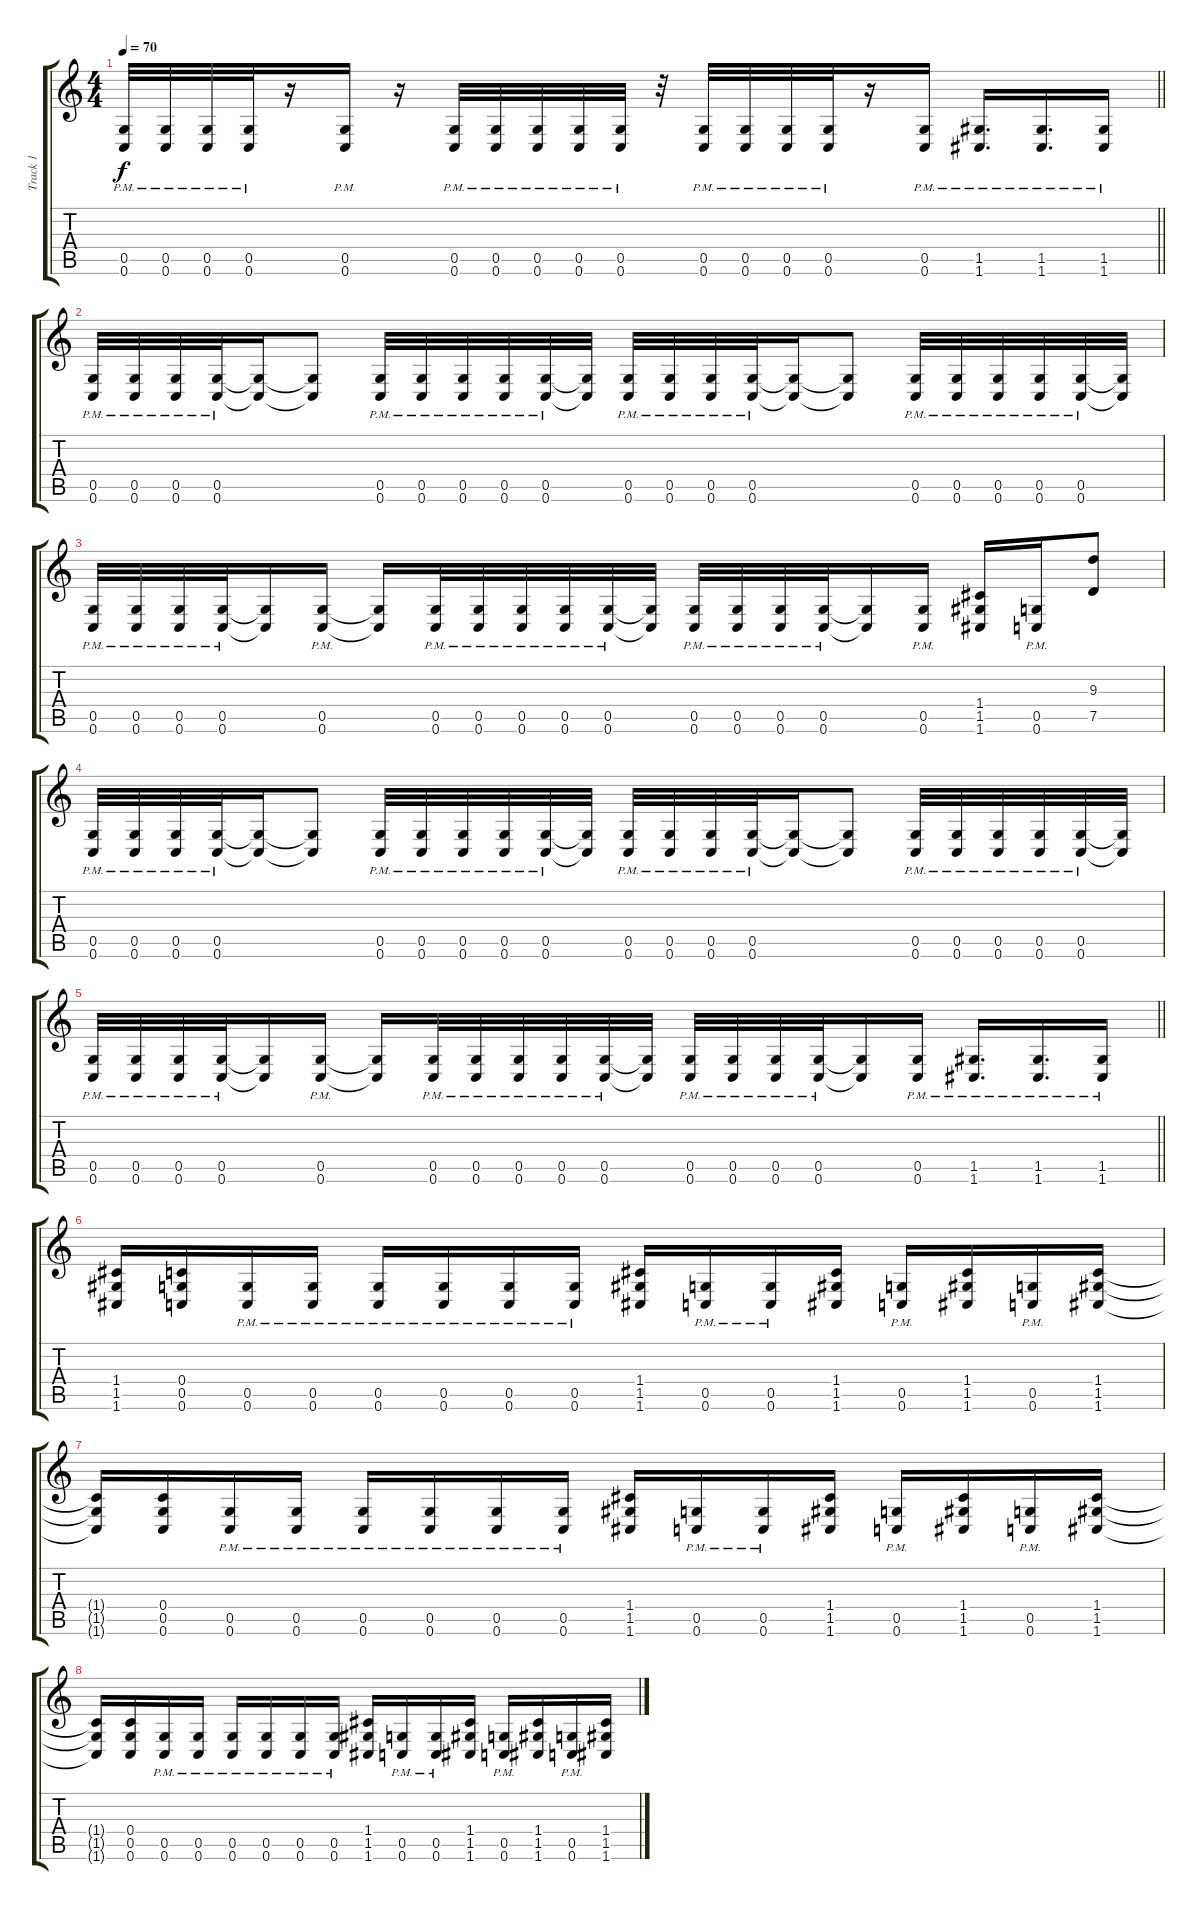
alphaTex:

\track ("Track 1" "Track 1") {instrument distortionguitar}
\staff {score tabs}
\tuning (D4 A3 F3 C3 G2 C2) {hide}
\ts (4 4)
\tempo 70
\clef g2
\barLineRight lightlight
\ks c
(0.5{pm} 0.6{pm}).32{dy f} (0.5{pm} 0.6{pm}).32 (0.5{pm} 0.6{pm}).32 (0.5{pm} 0.6{pm}).32 r.16 (0.5{pm} 0.6{pm}).16 r.16 (0.5{pm} 0.6{pm}).32 (0.5{pm} 0.6{pm}).32 (0.5{pm} 0.6{pm}).32 (0.5{pm} 0.6{pm}).32 (0.5{pm} 0.6{pm}).32 r.32 (0.5{pm} 0.6{pm}).32 (0.5{pm} 0.6{pm}).32 (0.5{pm} 0.6{pm}).32 (0.5{pm} 0.6{pm}).32 r.16 (0.5{pm} 0.6{pm}).16 (1.5{pm} 1.6{pm}).16{d} (1.5{pm} 1.6{pm}).16{d} (1.5{pm} 1.6{pm}).16 |
\section ("" "")
(0.5{pm} 0.6{pm}).32 (0.5{pm} 0.6{pm}).32 (0.5{pm} 0.6{pm}).32 (0.5{pm} 0.6{pm}).32 (0.5{t} 0.6{t}).16 (0.5{t} 0.6{t}).8 (0.5{pm} 0.6{pm}).32 (0.5{pm} 0.6{pm}).32 (0.5{pm} 0.6{pm}).32 (0.5{pm} 0.6{pm}).32 (0.5{pm} 0.6{pm}).32 (0.5{t} 0.6{t}).32 (0.5{pm} 0.6{pm}).32 (0.5{pm} 0.6{pm}).32 (0.5{pm} 0.6{pm}).32 (0.5{pm} 0.6{pm}).32 (0.5{t} 0.6{t}).16 (0.5{t} 0.6{t}).8 (0.5{pm} 0.6{pm}).32 (0.5{pm} 0.6{pm}).32 (0.5{pm} 0.6{pm}).32 (0.5{pm} 0.6{pm}).32 (0.5{pm} 0.6{pm}).32 (0.5{t} 0.6{t}).32 |
(0.5{pm} 0.6{pm}).32 (0.5{pm} 0.6{pm}).32 (0.5{pm} 0.6{pm}).32 (0.5{pm} 0.6{pm}).32 (0.5{t} 0.6{t}).16 (0.5{pm} 0.6{pm}).16 (0.5{t} 0.6{t}).16 (0.5{pm} 0.6{pm}).32 (0.5{pm} 0.6{pm}).32 (0.5{pm} 0.6{pm}).32 (0.5{pm} 0.6{pm}).32 (0.5{pm} 0.6{pm}).32 (0.5{t} 0.6{t}).32 (0.5{pm} 0.6{pm}).32 (0.5{pm} 0.6{pm}).32 (0.5{pm} 0.6{pm}).32 (0.5{pm} 0.6{pm}).32 (0.5{t} 0.6{t}).16 (0.5{pm} 0.6{pm}).16 (1.4 1.5 1.6).16 (0.5{pm} 0.6{pm}).16 (9.3 7.5).8 |
(0.5{pm} 0.6{pm}).32 (0.5{pm} 0.6{pm}).32 (0.5{pm} 0.6{pm}).32 (0.5{pm} 0.6{pm}).32 (0.5{t} 0.6{t}).16 (0.5{t} 0.6{t}).8 (0.5{pm} 0.6{pm}).32 (0.5{pm} 0.6{pm}).32 (0.5{pm} 0.6{pm}).32 (0.5{pm} 0.6{pm}).32 (0.5{pm} 0.6{pm}).32 (0.5{t} 0.6{t}).32 (0.5{pm} 0.6{pm}).32 (0.5{pm} 0.6{pm}).32 (0.5{pm} 0.6{pm}).32 (0.5{pm} 0.6{pm}).32 (0.5{t} 0.6{t}).16 (0.5{t} 0.6{t}).8 (0.5{pm} 0.6{pm}).32 (0.5{pm} 0.6{pm}).32 (0.5{pm} 0.6{pm}).32 (0.5{pm} 0.6{pm}).32 (0.5{pm} 0.6{pm}).32 (0.5{t} 0.6{t}).32 |
\barLineRight lightlight
(0.5{pm} 0.6{pm}).32 (0.5{pm} 0.6{pm}).32 (0.5{pm} 0.6{pm}).32 (0.5{pm} 0.6{pm}).32 (0.5{t} 0.6{t}).16 (0.5{pm} 0.6{pm}).16 (0.5{t} 0.6{t}).16 (0.5{pm} 0.6{pm}).32 (0.5{pm} 0.6{pm}).32 (0.5{pm} 0.6{pm}).32 (0.5{pm} 0.6{pm}).32 (0.5{pm} 0.6{pm}).32 (0.5{t} 0.6{t}).32 (0.5{pm} 0.6{pm}).32 (0.5{pm} 0.6{pm}).32 (0.5{pm} 0.6{pm}).32 (0.5{pm} 0.6{pm}).32 (0.5{t} 0.6{t}).16 (0.5{pm} 0.6{pm}).16 (1.5{pm} 1.6{pm}).16{d} (1.5{pm} 1.6{pm}).16{d} (1.5{pm} 1.6{pm}).16 |
\section ("" "")
(1.4 1.5 1.6).16 (0.4 0.5 0.6).16 (0.5{pm} 0.6{pm}).16 (0.5{pm} 0.6{pm}).16 (0.5{pm} 0.6{pm}).16 (0.5{pm} 0.6{pm}).16 (0.5{pm} 0.6{pm}).16 (0.5{pm} 0.6{pm}).16 (1.4 1.5 1.6).16 (0.5{pm} 0.6{pm}).16 (0.5{pm} 0.6{pm}).16 (1.4 1.5 1.6).16 (0.5{pm} 0.6{pm}).16 (1.4 1.5 1.6).16 (0.5{pm} 0.6{pm}).16 (1.4 1.5 1.6).16 |
(1.4{t} 1.5{t} 1.6{t}).16 (0.4 0.5 0.6).16 (0.5{pm} 0.6{pm}).16 (0.5{pm} 0.6{pm}).16 (0.5{pm} 0.6{pm}).16 (0.5{pm} 0.6{pm}).16 (0.5{pm} 0.6{pm}).16 (0.5{pm} 0.6{pm}).16 (1.4 1.5 1.6).16 (0.5{pm} 0.6{pm}).16 (0.5{pm} 0.6{pm}).16 (1.4 1.5 1.6).16 (0.5{pm} 0.6{pm}).16 (1.4 1.5 1.6).16 (0.5{pm} 0.6{pm}).16 (1.4 1.5 1.6).16 |
(1.4{t} 1.5{t} 1.6{t}).16 (0.4 0.5 0.6).16 (0.5{pm} 0.6{pm}).16 (0.5{pm} 0.6{pm}).16 (0.5{pm} 0.6{pm}).16 (0.5{pm} 0.6{pm}).16 (0.5{pm} 0.6{pm}).16 (0.5{pm} 0.6{pm}).16 (1.4 1.5 1.6).16 (0.5{pm} 0.6{pm}).16 (0.5{pm} 0.6{pm}).16 (1.4 1.5 1.6).16 (0.5{pm} 0.6{pm}).16 (1.4 1.5 1.6).16 (0.5{pm} 0.6{pm}).16 (1.4 1.5 1.6).16
